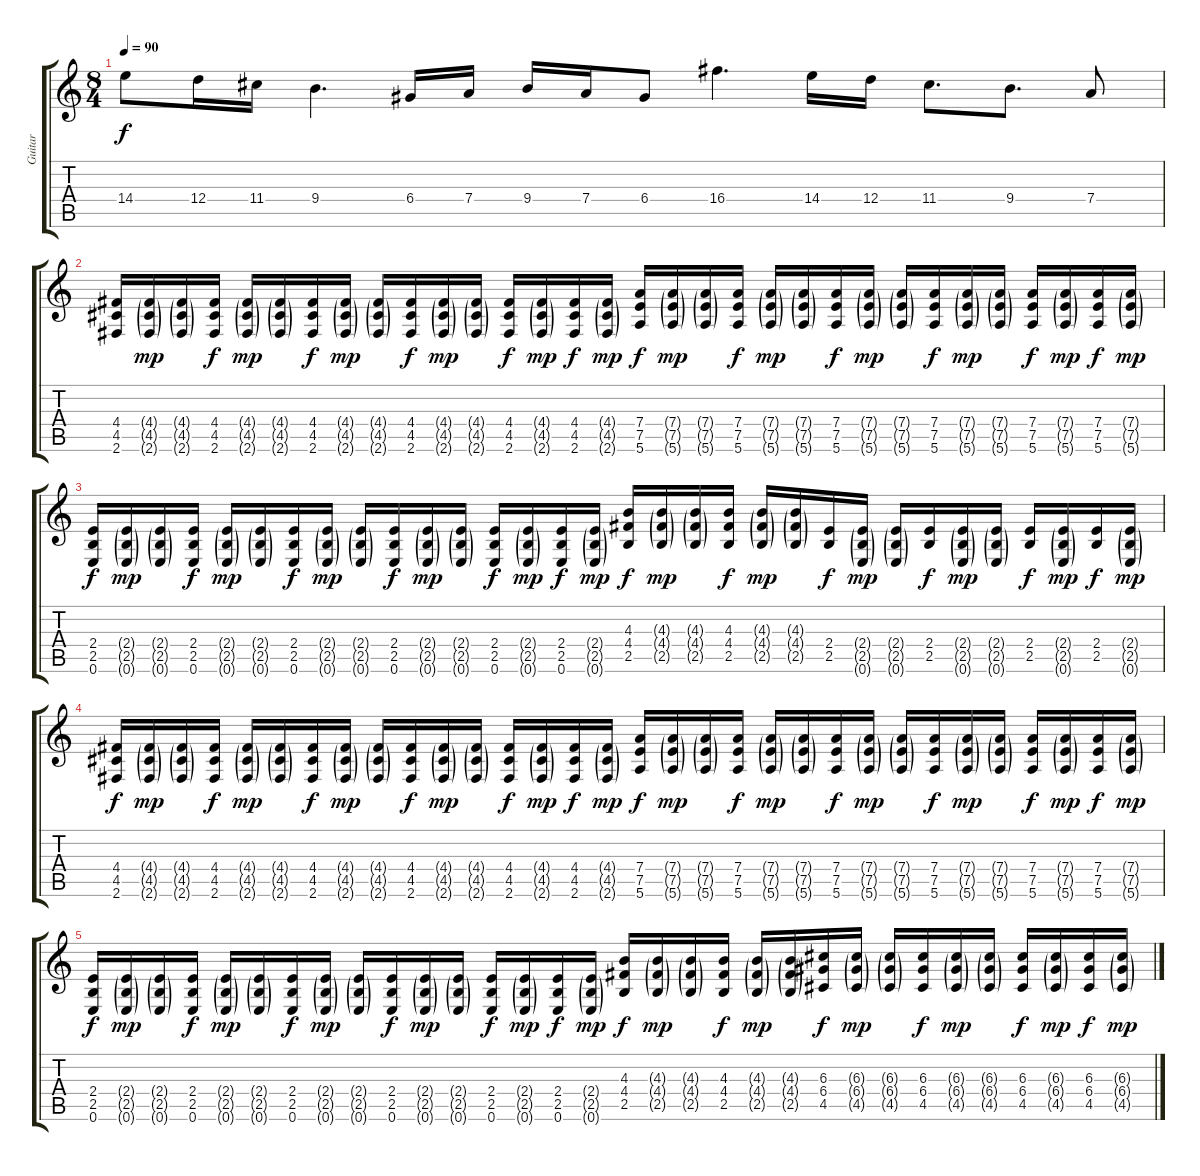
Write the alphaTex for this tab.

\track ("Guitar" "Guitar") {instrument overdrivenguitar}
\staff {score tabs}
\tuning (E4 B3 G3 D3 A2 E2) {hide}
\ts (8 4)
\tempo 90
\clef g2
\ks c
14.4.8{dy f} 12.4.16 11.4.16 9.4.4{d} 6.4.16 7.4.16 9.4.16 7.4.16 6.4.8 16.4.4{d} 14.4.16 12.4.16 11.4.8{d} 9.4.8{d} 7.4.8 |
(4.4 4.5 2.6).16 (4.4{g} 4.5{g} 2.6{g}).16{dy mp} (4.4{g} 4.5{g} 2.6{g}).16 (4.4 4.5 2.6).16{dy f} (4.4{g} 4.5{g} 2.6{g}).16{dy mp} (4.4{g} 4.5{g} 2.6{g}).16 (4.4 4.5 2.6).16{dy f} (4.4{g} 4.5{g} 2.6{g}).16{dy mp} (4.4{g} 4.5{g} 2.6{g}).16 (4.4 4.5 2.6).16{dy f} (4.4{g} 4.5{g} 2.6{g}).16{dy mp} (4.4{g} 4.5{g} 2.6{g}).16 (4.4 4.5 2.6).16{dy f} (4.4{g} 4.5{g} 2.6{g}).16{dy mp} (4.4 4.5 2.6).16{dy f} (4.4{g} 4.5{g} 2.6{g}).16{dy mp} (7.4 7.5 5.6).16{dy f} (7.4{g} 7.5{g} 5.6{g}).16{dy mp} (7.4{g} 7.5{g} 5.6{g}).16 (7.4 7.5 5.6).16{dy f} (7.4{g} 7.5{g} 5.6{g}).16{dy mp} (7.4{g} 7.5{g} 5.6{g}).16 (7.4 7.5 5.6).16{dy f} (7.4{g} 7.5{g} 5.6{g}).16{dy mp} (7.4{g} 7.5{g} 5.6{g}).16 (7.4 7.5 5.6).16{dy f} (7.4{g} 7.5{g} 5.6{g}).16{dy mp} (7.4{g} 7.5{g} 5.6{g}).16 (7.4 7.5 5.6).16{dy f} (7.4{g} 7.5{g} 5.6{g}).16{dy mp} (7.4 7.5 5.6).16{dy f} (7.4{g} 7.5{g} 5.6{g}).16{dy mp} |
(2.4 2.5 0.6).16{dy f} (2.4{g} 2.5{g} 0.6{g}).16{dy mp} (2.4{g} 2.5{g} 0.6{g}).16 (2.4 2.5 0.6).16{dy f} (2.4{g} 2.5{g} 0.6{g}).16{dy mp} (2.4{g} 2.5{g} 0.6{g}).16 (2.4 2.5 0.6).16{dy f} (2.4{g} 2.5{g} 0.6{g}).16{dy mp} (2.4{g} 2.5{g} 0.6{g}).16 (2.4 2.5 0.6).16{dy f} (2.4{g} 2.5{g} 0.6{g}).16{dy mp} (2.4{g} 2.5{g} 0.6{g}).16 (2.4 2.5 0.6).16{dy f} (2.4{g} 2.5{g} 0.6{g}).16{dy mp} (2.4 2.5 0.6).16{dy f} (2.4{g} 2.5{g} 0.6{g}).16{dy mp} (4.3 4.4 2.5).16{dy f} (4.3{g} 4.4{g} 2.5{g}).16{dy mp} (4.3{g} 4.4{g} 2.5{g}).16 (4.3 4.4 2.5).16{dy f} (4.3{g} 4.4{g} 2.5{g}).16{dy mp} (4.3{g} 4.4{g} 2.5{g}).16 (2.4 2.5).16{dy f} (2.4{g} 2.5{g} 0.6{g}).16{dy mp} (2.4{g} 2.5{g} 0.6{g}).16 (2.4 2.5).16{dy f} (2.4{g} 2.5{g} 0.6{g}).16{dy mp} (2.4{g} 2.5{g} 0.6{g}).16 (2.4 2.5).16{dy f} (2.4{g} 2.5{g} 0.6{g}).16{dy mp} (2.4 2.5).16{dy f} (2.4{g} 2.5{g} 0.6{g}).16{dy mp} |
(4.4 4.5 2.6).16{dy f} (4.4{g} 4.5{g} 2.6{g}).16{dy mp} (4.4{g} 4.5{g} 2.6{g}).16 (4.4 4.5 2.6).16{dy f} (4.4{g} 4.5{g} 2.6{g}).16{dy mp} (4.4{g} 4.5{g} 2.6{g}).16 (4.4 4.5 2.6).16{dy f} (4.4{g} 4.5{g} 2.6{g}).16{dy mp} (4.4{g} 4.5{g} 2.6{g}).16 (4.4 4.5 2.6).16{dy f} (4.4{g} 4.5{g} 2.6{g}).16{dy mp} (4.4{g} 4.5{g} 2.6{g}).16 (4.4 4.5 2.6).16{dy f} (4.4{g} 4.5{g} 2.6{g}).16{dy mp} (4.4 4.5 2.6).16{dy f} (4.4{g} 4.5{g} 2.6{g}).16{dy mp} (7.4 7.5 5.6).16{dy f} (7.4{g} 7.5{g} 5.6{g}).16{dy mp} (7.4{g} 7.5{g} 5.6{g}).16 (7.4 7.5 5.6).16{dy f} (7.4{g} 7.5{g} 5.6{g}).16{dy mp} (7.4{g} 7.5{g} 5.6{g}).16 (7.4 7.5 5.6).16{dy f} (7.4{g} 7.5{g} 5.6{g}).16{dy mp} (7.4{g} 7.5{g} 5.6{g}).16 (7.4 7.5 5.6).16{dy f} (7.4{g} 7.5{g} 5.6{g}).16{dy mp} (7.4{g} 7.5{g} 5.6{g}).16 (7.4 7.5 5.6).16{dy f} (7.4{g} 7.5{g} 5.6{g}).16{dy mp} (7.4 7.5 5.6).16{dy f} (7.4{g} 7.5{g} 5.6{g}).16{dy mp} |
(2.4 2.5 0.6).16{dy f} (2.4{g} 2.5{g} 0.6{g}).16{dy mp} (2.4{g} 2.5{g} 0.6{g}).16 (2.4 2.5 0.6).16{dy f} (2.4{g} 2.5{g} 0.6{g}).16{dy mp} (2.4{g} 2.5{g} 0.6{g}).16 (2.4 2.5 0.6).16{dy f} (2.4{g} 2.5{g} 0.6{g}).16{dy mp} (2.4{g} 2.5{g} 0.6{g}).16 (2.4 2.5 0.6).16{dy f} (2.4{g} 2.5{g} 0.6{g}).16{dy mp} (2.4{g} 2.5{g} 0.6{g}).16 (2.4 2.5 0.6).16{dy f} (2.4{g} 2.5{g} 0.6{g}).16{dy mp} (2.4 2.5 0.6).16{dy f} (2.4{g} 2.5{g} 0.6{g}).16{dy mp} (4.3 4.4 2.5).16{dy f} (4.3{g} 4.4{g} 2.5{g}).16{dy mp} (4.3{g} 4.4{g} 2.5{g}).16 (4.3 4.4 2.5).16{dy f} (4.3{g} 4.4{g} 2.5{g}).16{dy mp} (4.3{g} 4.4{g} 2.5{g}).16 (6.3 6.4 4.5).16{dy f} (6.3{g} 6.4{g} 4.5{g}).16{dy mp} (6.3{g} 6.4{g} 4.5{g}).16 (6.3 6.4 4.5).16{dy f} (6.3{g} 6.4{g} 4.5{g}).16{dy mp} (6.3{g} 6.4{g} 4.5{g}).16 (6.3 6.4 4.5).16{dy f} (6.3{g} 6.4{g} 4.5{g}).16{dy mp} (6.3 6.4 4.5).16{dy f} (6.3{g} 6.4{g} 4.5{g}).16{dy mp}
